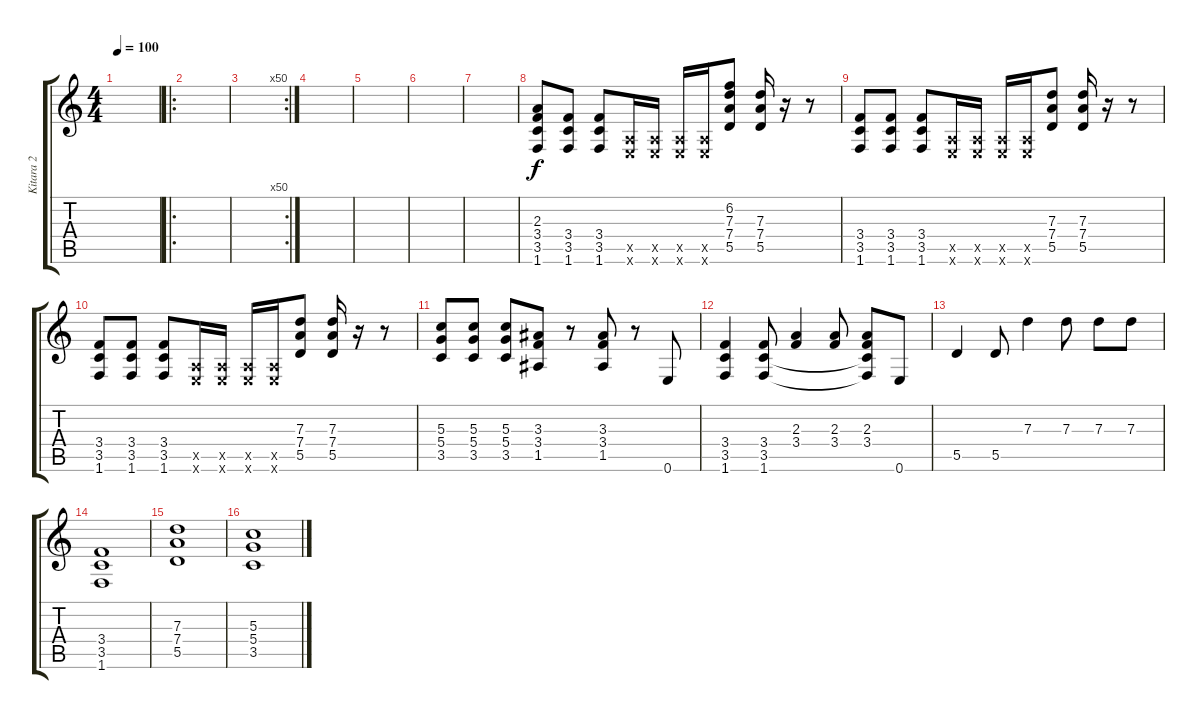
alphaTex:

\track ("Kitara 2" "Kitara 2") {instrument overdrivenguitar}
\staff {score tabs}
\tuning (E4 B3 G3 D3 A2 E2) {hide}
\ts (4 4)
\tempo 100
\clef g2
\ks c
|
\ro
|
\rc 50
|
|
|
|
|
(2.3 3.4 3.5 1.6).8 (3.4 3.5 1.6).8 (3.4 3.5 1.6).8 (0.5{x} 0.6{x}).16 (0.5{x} 0.6{x}).16 (0.5{x} 0.6{x}).16 (0.5{x} 0.6{x}).16 (6.2 7.3 7.4 5.5).8 (7.3 7.4 5.5).16 r.16 r.8 |
(3.4 3.5 1.6).8 (3.4 3.5 1.6).8 (3.4 3.5 1.6).8 (0.5{x} 0.6{x}).16 (0.5{x} 0.6{x}).16 (0.5{x} 0.6{x}).16 (0.5{x} 0.6{x}).16 (7.3 7.4 5.5).8 (7.3 7.4 5.5).16 r.16 r.8 |
(3.4 3.5 1.6).8 (3.4 3.5 1.6).8 (3.4 3.5 1.6).8 (0.5{x} 0.6{x}).16 (0.5{x} 0.6{x}).16 (0.5{x} 0.6{x}).16 (0.5{x} 0.6{x}).16 (7.3 7.4 5.5).8 (7.3 7.4 5.5).16 r.16 r.8 |
(5.3 5.4 3.5).8 (5.3 5.4 3.5).8 (5.3 5.4 3.5).8 (3.3 3.4 1.5).8 r.8 (3.3 3.4 1.5).8 r.8 0.6.8 |
(3.4 3.5 1.6).4 (3.4 3.5 1.6).8 (2.3 3.4).4 (2.3 3.4).8 (2.3 3.4 3.5{t} 1.6{t}).8 0.6.8 |
5.5.4 5.5.8 7.3.4 7.3.8 7.3.8 7.3.8 |
(3.4 3.5 1.6).1 |
(7.3 7.4 5.5).1 |
(5.3 5.4 3.5).1
